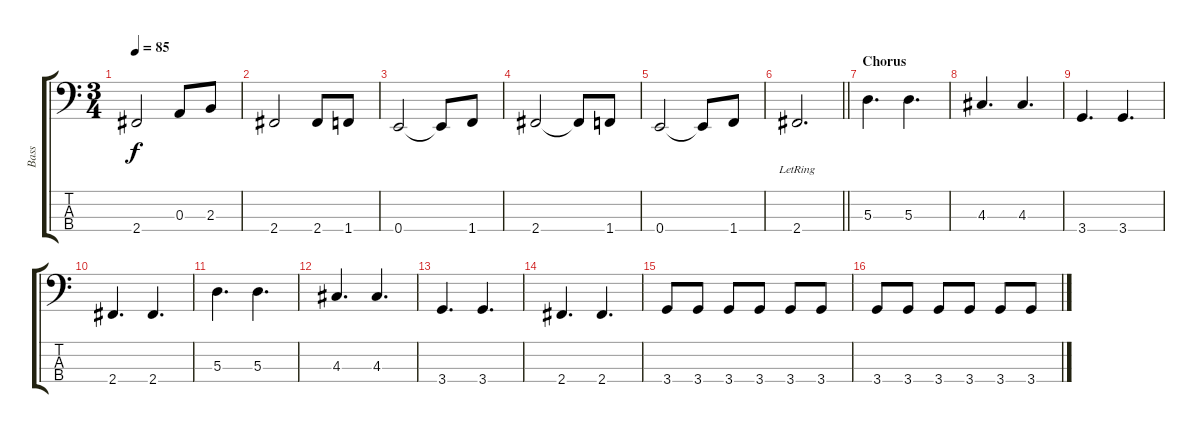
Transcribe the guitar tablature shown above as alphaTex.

\track ("Bass" "Bass") {instrument electricbassfinger}
\staff {score tabs}
\tuning (G2 D2 A1 E1) {hide}
\ts (3 4)
\tempo 85
\clef f4
\ks c
2.4.2{dy f} 0.3.8 2.3.8 |
2.4.2 2.4.8 1.4.8 |
0.4.2 0.4{t}.8 1.4.8 |
2.4.2 2.4{t}.8 1.4.8 |
0.4.2 0.4{t}.8 1.4.8 |
\barLineRight lightlight
2.4{lr}.2{d} |
\section ("" "Chorus")
5.3.4{d} 5.3.4{d} |
4.3.4{d} 4.3.4{d} |
3.4.4{d} 3.4.4{d} |
2.4.4{d} 2.4.4{d} |
5.3.4{d} 5.3.4{d} |
4.3.4{d} 4.3.4{d} |
3.4.4{d} 3.4.4{d} |
2.4.4{d} 2.4.4{d} |
3.4.8 3.4.8 3.4.8 3.4.8 3.4.8 3.4.8 |
3.4.8 3.4.8 3.4.8 3.4.8 3.4.8 3.4.8
